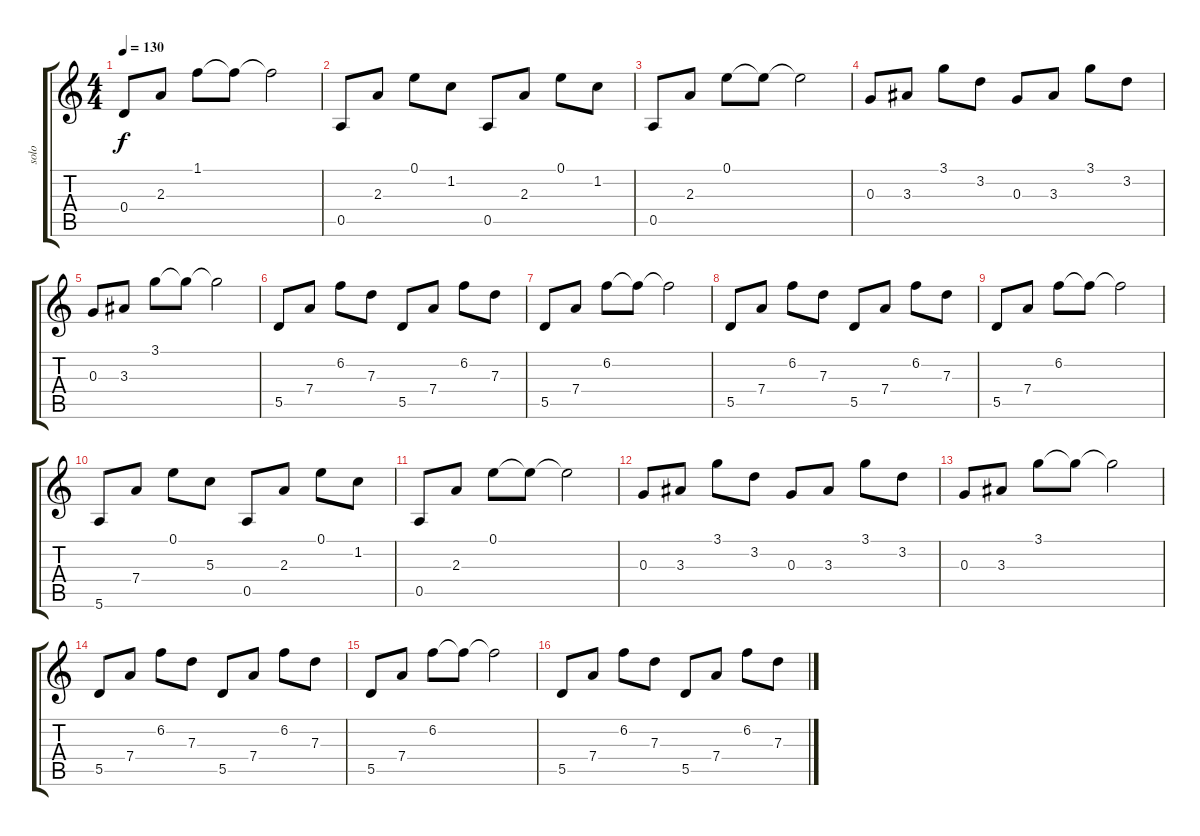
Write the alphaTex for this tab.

\track ("solo" "solo") {instrument acousticguitarnylon}
\staff {score tabs}
\tuning (E4 B3 G3 D3 A2 E2) {hide}
\ts (4 4)
\tempo 130
\clef g2
\ks c
0.4.8{dy f} 2.3.8 1.1.8 1.1{t}.8 1.1{t}.2 |
0.5.8 2.3.8 0.1.8 1.2.8 0.5.8 2.3.8 0.1.8 1.2.8 |
0.5.8 2.3.8 0.1.8 0.1{t}.8 0.1{t}.2 |
0.3.8 3.3.8 3.1.8 3.2.8 0.3.8 3.3.8 3.1.8 3.2.8 |
0.3.8 3.3.8 3.1.8 3.1{t}.8 3.1{t}.2 |
5.5.8 7.4.8 6.2.8 7.3.8 5.5.8 7.4.8 6.2.8 7.3.8 |
5.5.8 7.4.8 6.2.8 6.2{t}.8 6.2{t}.2 |
5.5.8 7.4.8 6.2.8 7.3.8 5.5.8 7.4.8 6.2.8 7.3.8 |
5.5.8 7.4.8 6.2.8 6.2{t}.8 6.2{t}.2 |
5.6.8 7.4.8 0.1.8 5.3.8 0.5.8 2.3.8 0.1.8 1.2.8 |
0.5.8 2.3.8 0.1.8 0.1{t}.8 0.1{t}.2 |
0.3.8 3.3.8 3.1.8 3.2.8 0.3.8 3.3.8 3.1.8 3.2.8 |
0.3.8 3.3.8 3.1.8 3.1{t}.8 3.1{t}.2 |
5.5.8 7.4.8 6.2.8 7.3.8 5.5.8 7.4.8 6.2.8 7.3.8 |
5.5.8 7.4.8 6.2.8 6.2{t}.8 6.2{t}.2 |
5.5.8 7.4.8 6.2.8 7.3.8 5.5.8 7.4.8 6.2.8 7.3.8
